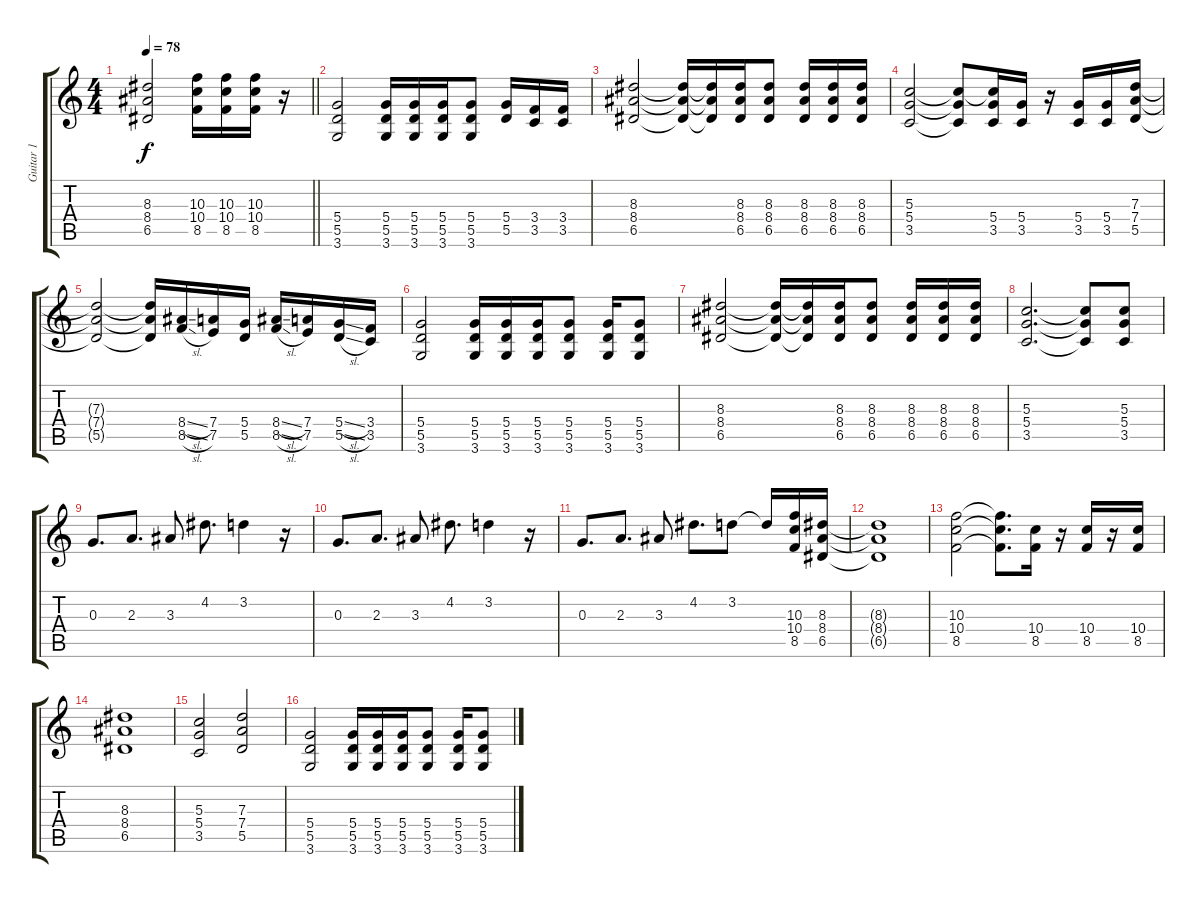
\track ("Guitar 1" "Guitar 1") {instrument overdrivenguitar}
\staff {score tabs}
\tuning (E4 B3 G3 D3 A2 E2) {hide}
\ts (4 4)
\tempo 78
\clef g2
\barLineRight lightlight
\ks c
(8.3 8.4 6.5).2{dy f} (10.3 10.4 8.5).16 (10.3 10.4 8.5).16 (10.3 10.4 8.5).16 r.16 |
(5.4 5.5 3.6).2 (5.4 5.5 3.6).16 (5.4 5.5 3.6).16 (5.4 5.5 3.6).16 (5.4 5.5 3.6).8 (5.4 5.5).16 (3.4 3.5).16 (3.4 3.5).16 |
(8.3 8.4 6.5).2 (8.3{t} 8.4{t} 6.5{t}).16 (8.3{t} 8.4{t} 6.5{t}).16 (8.3 8.4 6.5).16 (8.3 8.4 6.5).8 (8.3 8.4 6.5).16 (8.3 8.4 6.5).16 (8.3 8.4 6.5).16 |
(5.3 5.4 3.5).2 (5.3{t} 5.4{t} 3.5{t}).8 (5.3{t} 5.4 3.5).16 (5.4 3.5).16 r.16 (5.4 3.5).16 (5.4 3.5).16 (7.3 7.4 5.5).16 |
(7.3{t} 7.4{t} 5.5{t}).2 (7.3{t} 7.4{t} 5.5{t}).16 (8.4{sl} 8.5{sl}).16 (7.4 7.5).16 (5.4 5.5).16 (8.4{sl} 8.5{sl}).16 (7.4 7.5).16 (5.4{sl} 5.5{sl}).16 (3.4 3.5).16 |
(5.4 5.5 3.6).2 (5.4 5.5 3.6).16 (5.4 5.5 3.6).16 (5.4 5.5 3.6).16 (5.4 5.5 3.6).8 (5.4 5.5 3.6).16 (5.4 5.5 3.6).8 |
(8.3 8.4 6.5).2 (8.3{t} 8.4{t} 6.5{t}).16 (8.3{t} 8.4{t} 6.5{t}).16 (8.3 8.4 6.5).16 (8.3 8.4 6.5).8 (8.3 8.4 6.5).16 (8.3 8.4 6.5).16 (8.3 8.4 6.5).16 |
(5.3 5.4 3.5).2{d} (5.3{t} 5.4{t} 3.5{t}).8 (5.3 5.4 3.5).8 |
0.3.8{d} 2.3.8{d} 3.3.8 4.2.8{d} 3.2.4 r.16 |
0.3.8{d} 2.3.8{d} 3.3.8 4.2.8{d} 3.2.4 r.16 |
0.3.8{d} 2.3.8{d} 3.3.8 4.2.8{d} 3.2.8 3.2{t}.16 (10.3 10.4 8.5).16 (8.3 8.4 6.5).16 |
(8.3{t} 8.4{t} 6.5{t}).1 |
(10.3 10.4 8.5).2 (10.3{t} 10.4{t} 8.5{t}).8{d} (10.4 8.5).16 r.16 (10.4 8.5).16 r.16 (10.4 8.5).16 |
(8.3 8.4 6.5).1 |
(5.3 5.4 3.5).2 (7.3 7.4 5.5).2 |
(5.4 5.5 3.6).2 (5.4 5.5 3.6).16 (5.4 5.5 3.6).16 (5.4 5.5 3.6).16 (5.4 5.5 3.6).8 (5.4 5.5 3.6).16 (5.4 5.5 3.6).8
